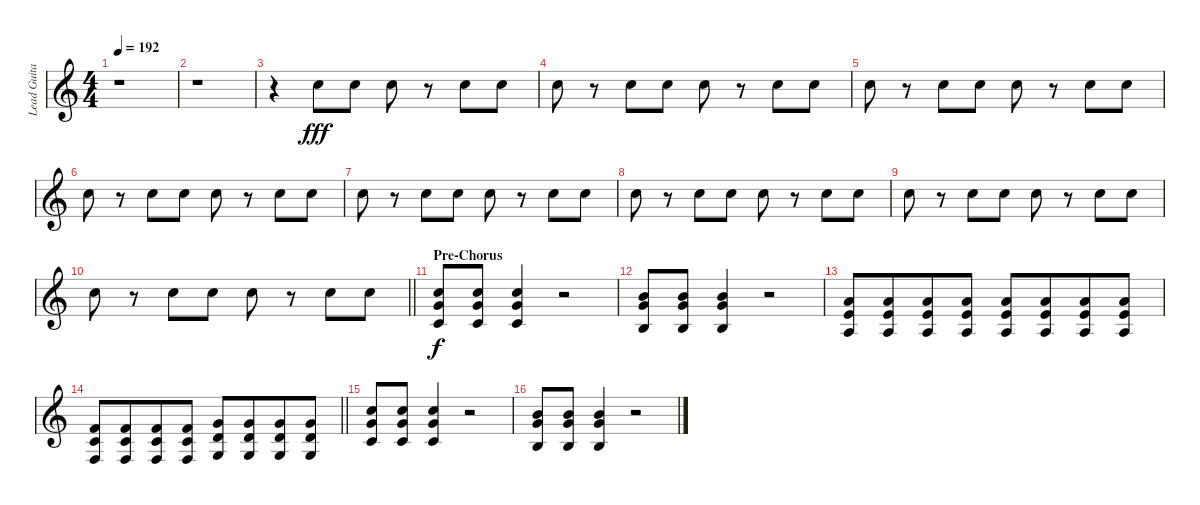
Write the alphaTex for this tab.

\track ("Lead Guitar" "Lead Guita") {instrument distortionguitar}
\staff {score}
\tuning (E4 B3 G3 D3 A2 E2) {hide}
\ts (4 4)
\tempo 192
\clef g2
\ks c
r.1{dy f} |
r.1 |
r.4{balance 0} 1.2{pm}.8{dy fff} 1.2{pm}.8 1.2{pm}.8 r.8 1.2{pm}.8 1.2{pm}.8 |
1.2{pm}.8 r.8 1.2{pm}.8 1.2{pm}.8 1.2{pm}.8 r.8 1.2{pm}.8 1.2{pm}.8 |
1.2{pm}.8 r.8 1.2{pm}.8 1.2{pm}.8 1.2{pm}.8 r.8 1.2{pm}.8 1.2{pm}.8 |
1.2{pm}.8 r.8 1.2{pm}.8 1.2{pm}.8 1.2{pm}.8 r.8 1.2{pm}.8 1.2{pm}.8 |
1.2{pm}.8 r.8 1.2{pm}.8 1.2{pm}.8 1.2{pm}.8 r.8 1.2{pm}.8 1.2{pm}.8 |
1.2{pm}.8 r.8 1.2{pm}.8 1.2{pm}.8 1.2{pm}.8 r.8 1.2{pm}.8 1.2{pm}.8 |
1.2{pm}.8 r.8 1.2{pm}.8 1.2{pm}.8 1.2{pm}.8 r.8 1.2{pm}.8 1.2{pm}.8 |
\barLineRight lightlight
1.2{pm}.8 r.8 1.2{pm}.8 1.2{pm}.8 1.2{pm}.8 r.8 1.2{pm}.8 1.2{pm}.8 |
\section ("" "Pre-Chorus")
(5.3 5.4 3.5).8{dy f} (5.3 5.4 3.5).8 (5.3 5.4 3.5).4 r.2 |
(4.3 5.4 2.5).8 (4.3 5.4 2.5).8 (4.3 5.4 2.5).4 r.2 |
(2.3 2.4 0.5).8 (2.3 2.4 0.5).8{beam merge} (2.3 2.4 0.5).8 (2.3 2.4 0.5).8 (2.3 2.4 0.5).8 (2.3 2.4 0.5).8{beam merge} (2.3 2.4 0.5).8 (2.3 2.4 0.5).8 |
\barLineRight lightlight
(3.4 3.5 1.6).8 (3.4 3.5 1.6).8{beam merge} (3.4 3.5 1.6).8 (3.4 3.5 1.6).8 (5.4 5.5 3.6).8 (5.4 5.5 3.6).8{beam merge} (5.4 5.5 3.6).8 (5.4 5.5 3.6).8 |
(5.3 5.4 3.5).8 (5.3 5.4 3.5).8 (5.3 5.4 3.5).4 r.2 |
(4.3 5.4 2.5).8 (4.3 5.4 2.5).8 (4.3 5.4 2.5).4 r.2
